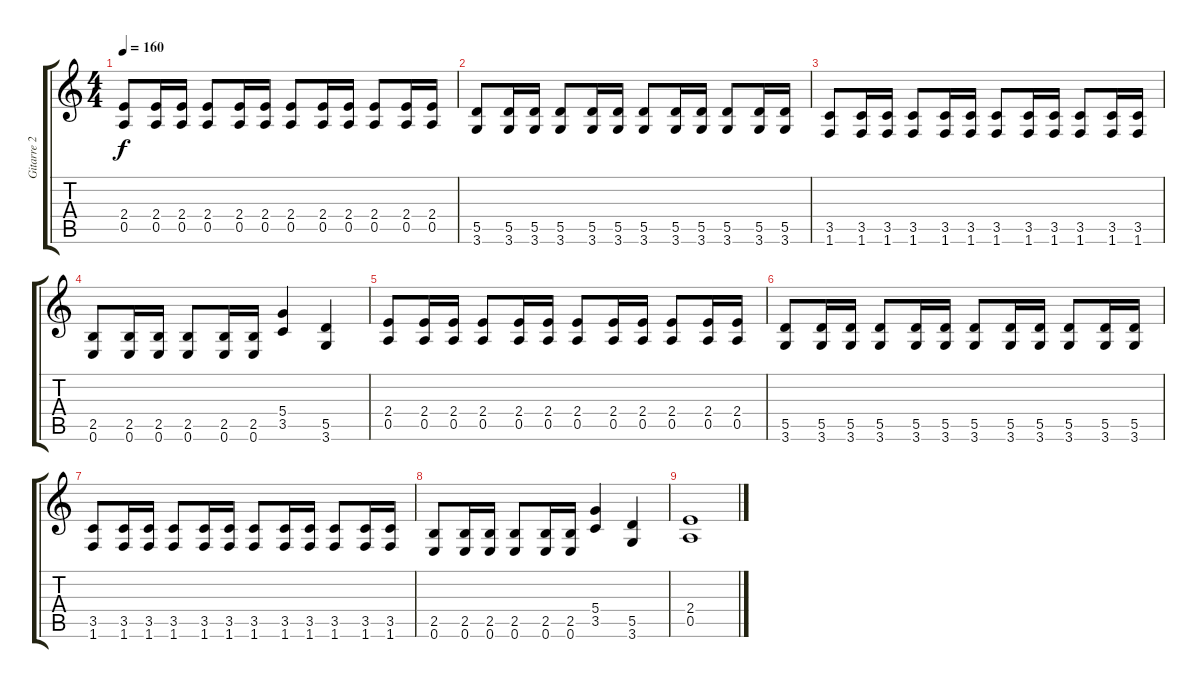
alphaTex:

\track ("Gitarre 2" "Gitarre 2") {instrument distortionguitar}
\staff {score tabs}
\tuning (E4 B3 G3 D3 A2 E2) {hide}
\ts (4 4)
\tempo 160
\clef g2
\ks c
(2.4 0.5).8{dy f} (2.4 0.5).16 (2.4 0.5).16 (2.4 0.5).8 (2.4 0.5).16 (2.4 0.5).16 (2.4 0.5).8 (2.4 0.5).16 (2.4 0.5).16 (2.4 0.5).8 (2.4 0.5).16 (2.4 0.5).16 |
(5.5 3.6).8 (5.5 3.6).16 (5.5 3.6).16 (5.5 3.6).8 (5.5 3.6).16 (5.5 3.6).16 (5.5 3.6).8 (5.5 3.6).16 (5.5 3.6).16 (5.5 3.6).8 (5.5 3.6).16 (5.5 3.6).16 |
(3.5 1.6).8 (3.5 1.6).16 (3.5 1.6).16 (3.5 1.6).8 (3.5 1.6).16 (3.5 1.6).16 (3.5 1.6).8 (3.5 1.6).16 (3.5 1.6).16 (3.5 1.6).8 (3.5 1.6).16 (3.5 1.6).16 |
(2.5 0.6).8 (2.5 0.6).16 (2.5 0.6).16 (2.5 0.6).8 (2.5 0.6).16 (2.5 0.6).16 (5.4 3.5).4 (5.5 3.6).4 |
(2.4 0.5).8 (2.4 0.5).16 (2.4 0.5).16 (2.4 0.5).8 (2.4 0.5).16 (2.4 0.5).16 (2.4 0.5).8 (2.4 0.5).16 (2.4 0.5).16 (2.4 0.5).8 (2.4 0.5).16 (2.4 0.5).16 |
(5.5 3.6).8 (5.5 3.6).16 (5.5 3.6).16 (5.5 3.6).8 (5.5 3.6).16 (5.5 3.6).16 (5.5 3.6).8 (5.5 3.6).16 (5.5 3.6).16 (5.5 3.6).8 (5.5 3.6).16 (5.5 3.6).16 |
(3.5 1.6).8 (3.5 1.6).16 (3.5 1.6).16 (3.5 1.6).8 (3.5 1.6).16 (3.5 1.6).16 (3.5 1.6).8 (3.5 1.6).16 (3.5 1.6).16 (3.5 1.6).8 (3.5 1.6).16 (3.5 1.6).16 |
(2.5 0.6).8 (2.5 0.6).16 (2.5 0.6).16 (2.5 0.6).8 (2.5 0.6).16 (2.5 0.6).16 (5.4 3.5).4 (5.5 3.6).4 |
(2.4 0.5).1
